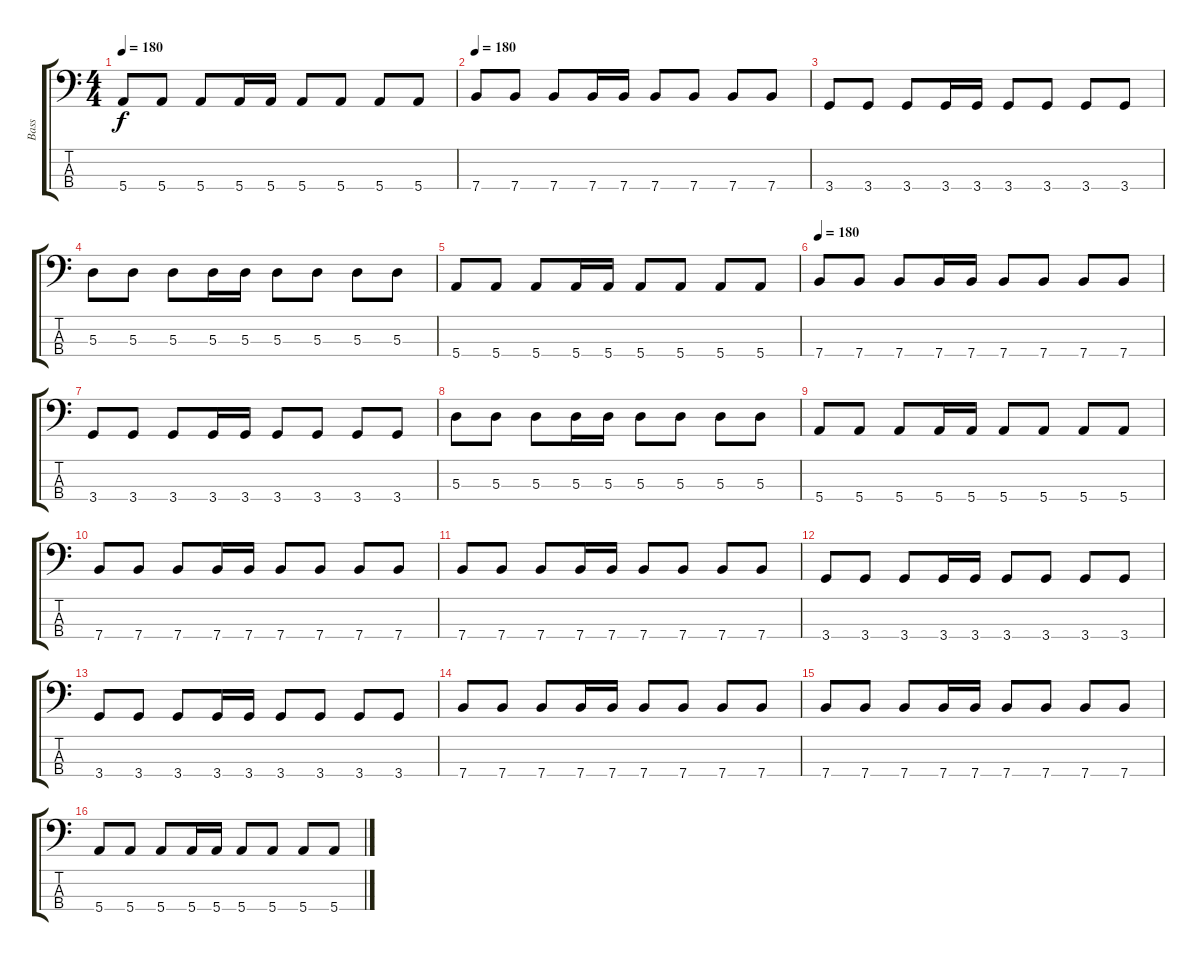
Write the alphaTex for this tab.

\track ("Bass" "Bass") {instrument electricbasspick}
\staff {score tabs}
\tuning (G2 D2 A1 E1) {hide}
\ts (4 4)
\tempo 180
\clef f4
\ks c
5.4.8{dy f} 5.4.8 5.4.8 5.4.16 5.4.16 5.4.8 5.4.8 5.4.8 5.4.8 |
\tempo 180
7.4.8{volume 13} 7.4.8 7.4.8 7.4.16 7.4.16 7.4.8 7.4.8 7.4.8 7.4.8 |
3.4.8 3.4.8 3.4.8 3.4.16 3.4.16 3.4.8 3.4.8 3.4.8 3.4.8 |
5.3.8 5.3.8 5.3.8 5.3.16 5.3.16 5.3.8 5.3.8 5.3.8 5.3.8 |
5.4.8 5.4.8 5.4.8 5.4.16 5.4.16 5.4.8 5.4.8 5.4.8 5.4.8 |
\tempo 180
7.4.8{volume 13} 7.4.8 7.4.8 7.4.16 7.4.16 7.4.8 7.4.8 7.4.8 7.4.8 |
3.4.8 3.4.8 3.4.8 3.4.16 3.4.16 3.4.8 3.4.8 3.4.8 3.4.8 |
5.3.8 5.3.8 5.3.8 5.3.16 5.3.16 5.3.8 5.3.8 5.3.8 5.3.8 |
5.4.8 5.4.8 5.4.8 5.4.16 5.4.16 5.4.8 5.4.8 5.4.8 5.4.8 |
7.4.8{volume 13} 7.4.8 7.4.8 7.4.16 7.4.16 7.4.8 7.4.8 7.4.8 7.4.8 |
7.4.8 7.4.8 7.4.8 7.4.16 7.4.16 7.4.8 7.4.8 7.4.8 7.4.8 |
3.4.8 3.4.8 3.4.8 3.4.16 3.4.16 3.4.8 3.4.8 3.4.8 3.4.8 |
3.4.8 3.4.8 3.4.8 3.4.16 3.4.16 3.4.8 3.4.8 3.4.8 3.4.8 |
7.4.8{volume 13} 7.4.8 7.4.8 7.4.16 7.4.16 7.4.8 7.4.8 7.4.8 7.4.8 |
7.4.8 7.4.8 7.4.8 7.4.16 7.4.16 7.4.8 7.4.8 7.4.8 7.4.8 |
5.4.8 5.4.8 5.4.8 5.4.16 5.4.16 5.4.8 5.4.8 5.4.8 5.4.8
